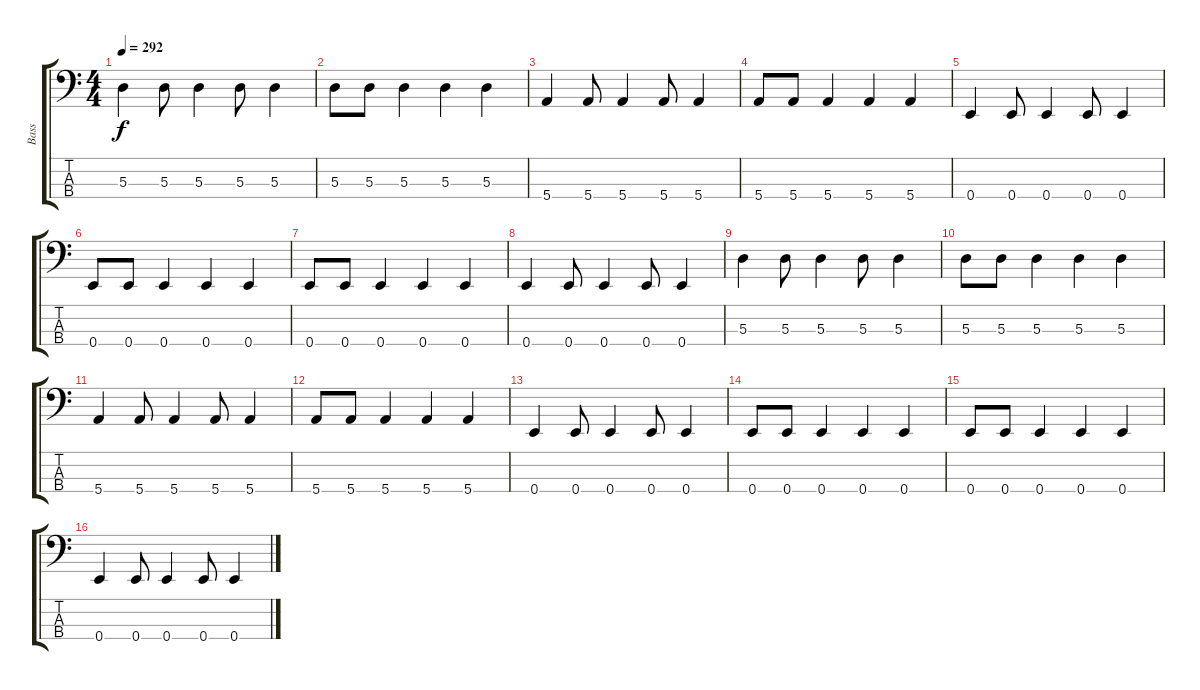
\track ("Bass" "Bass") {instrument electricbasspick}
\staff {score tabs}
\tuning (G2 D2 A1 E1) {hide}
\ts (4 4)
\tempo 292
\clef f4
\ks c
5.3.4{dy f} 5.3.8 5.3.4 5.3.8 5.3.4 |
5.3.8 5.3.8 5.3.4 5.3.4 5.3.4 |
5.4.4 5.4.8 5.4.4 5.4.8 5.4.4 |
5.4.8 5.4.8 5.4.4 5.4.4 5.4.4 |
0.4.4 0.4.8 0.4.4 0.4.8 0.4.4 |
0.4.8 0.4.8 0.4.4 0.4.4 0.4.4 |
0.4.8 0.4.8 0.4.4 0.4.4 0.4.4 |
0.4.4 0.4.8 0.4.4 0.4.8 0.4.4 |
5.3.4 5.3.8 5.3.4 5.3.8 5.3.4 |
5.3.8 5.3.8 5.3.4 5.3.4 5.3.4 |
5.4.4 5.4.8 5.4.4 5.4.8 5.4.4 |
5.4.8 5.4.8 5.4.4 5.4.4 5.4.4 |
0.4.4 0.4.8 0.4.4 0.4.8 0.4.4 |
0.4.8 0.4.8 0.4.4 0.4.4 0.4.4 |
0.4.8 0.4.8 0.4.4 0.4.4 0.4.4 |
0.4.4 0.4.8 0.4.4 0.4.8 0.4.4
